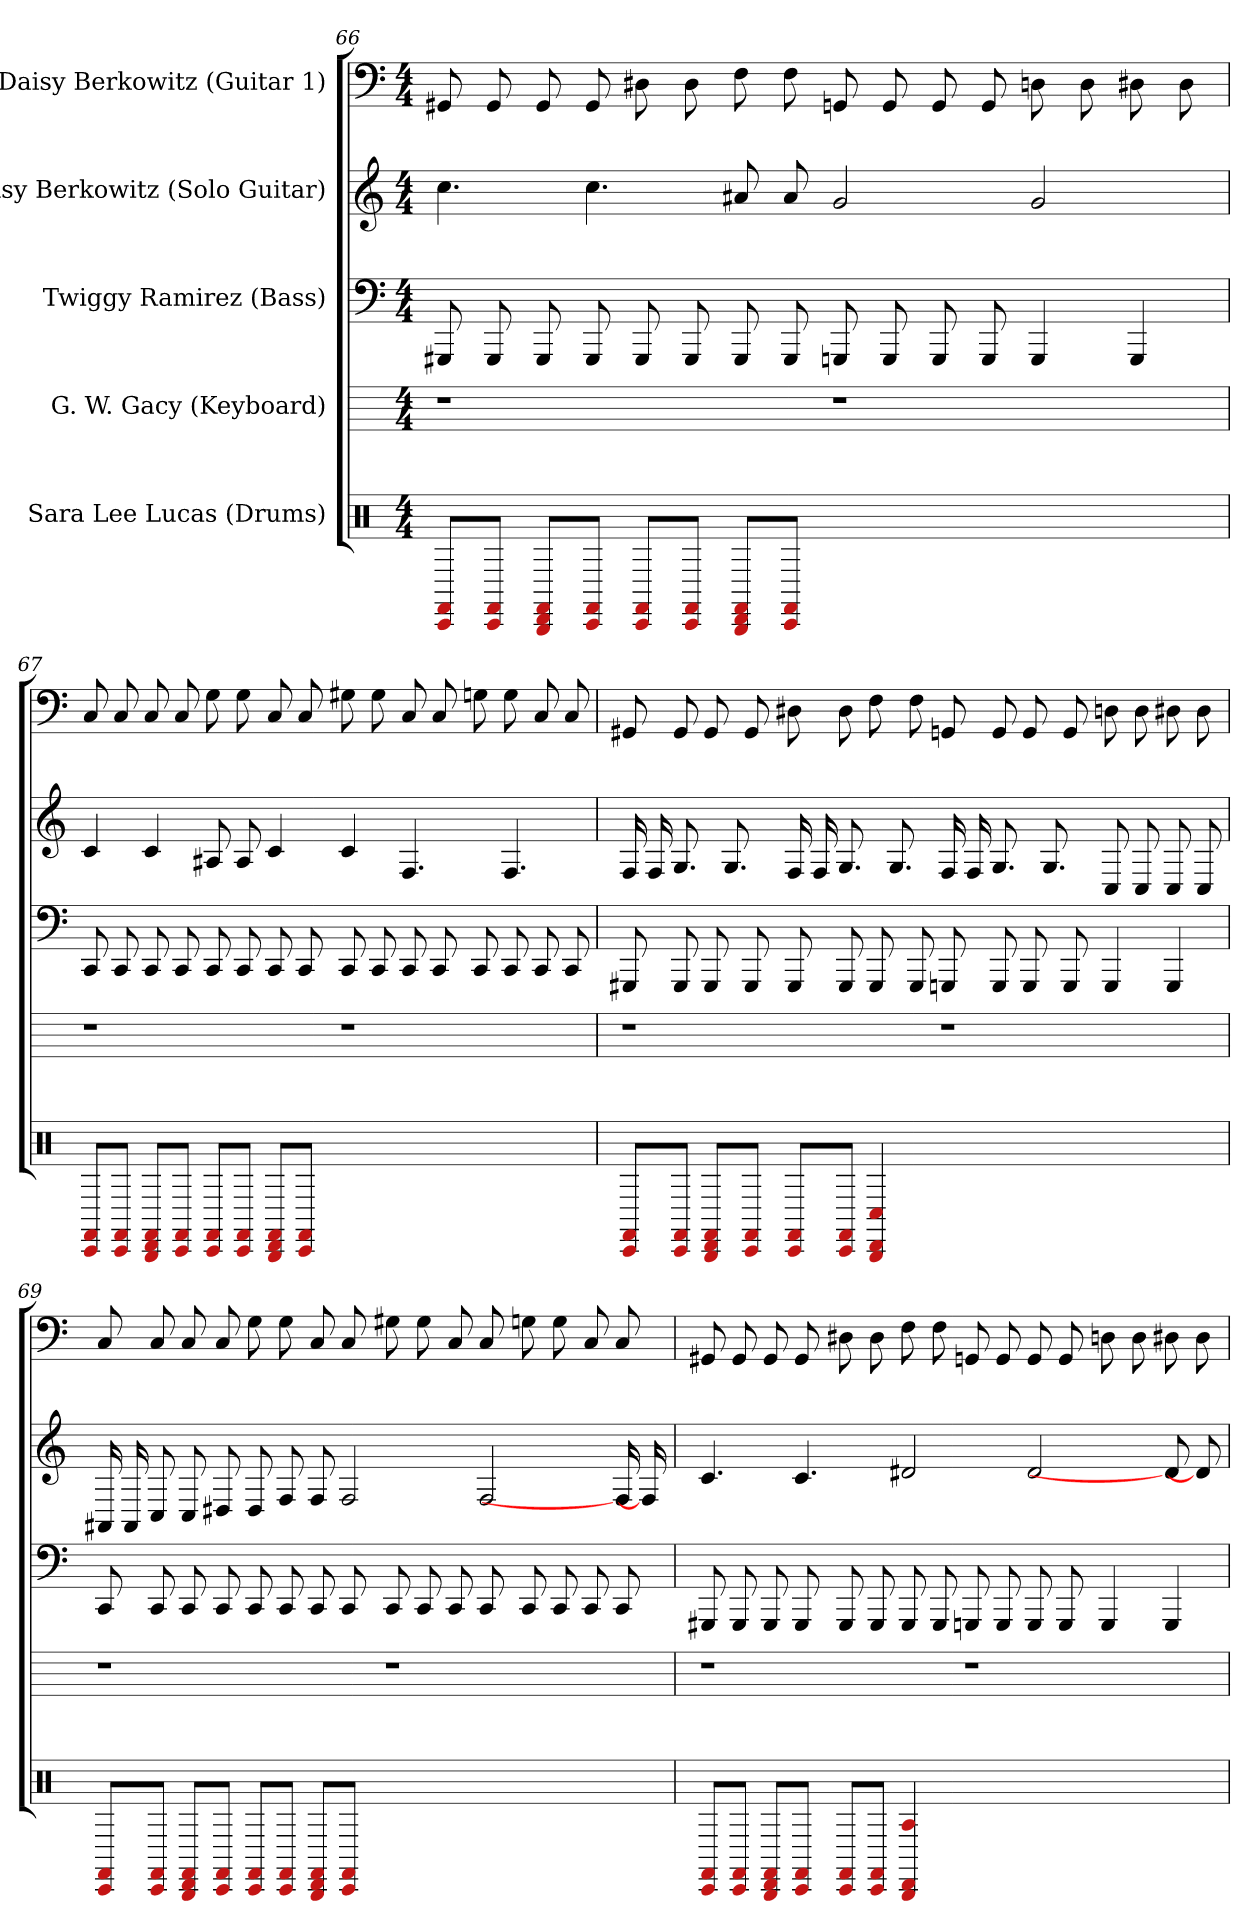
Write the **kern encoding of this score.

**kern	**kern	**kern	**kern	**kern
*part5	*part4	*part3	*part2	*part1
*staff5	*staff4	*staff3	*staff2	*staff1
*I"Sara Lee Lucas (Drums)	*I"G. W. Gacy (Keyboard)	*I"Twiggy Ramirez (Bass)	*I"Daisy Berkowitz (Solo Guitar)	*I"Daisy Berkowitz (Guitar 1)
*clefX	*	*	*	*
*k[]	*k[]	*k[]	*k[]	*k[]
*M4/4	*M4/4	*M4/4	*M4/4	*M4/4
=66	=66	=66	=66	=66
8FF#/ 8CC/L	1r	8GGG#	4.cc	8GG#
8FF#/ 8CC/J	.	8GGG#	.	8GG#
8FF#/ 8DD/ 8BBB/L	.	8GGG#	.	8GG#
8FF#/ 8CC/J	.	8GGG#	4.cc	8GG#
8FF#/ 8CC/L	.	8GGG#	.	8D#
8FF#/ 8CC/J	.	8GGG#	.	8D#
8FF#/ 8DD/ 8BBB/L	.	8GGG#	8a#	8F
8FF#/ 8CC/J	.	8GGG#	8a#	8F
1ryy	1r	8GGG	2g	8GG
.	.	8GGG	.	8GG
.	.	8GGG	.	8GG
.	.	8GGG	.	8GG
.	.	4GGG	2g	8D
.	.	.	.	8D
.	.	4GGG	.	8D#
.	.	.	.	8D#
=67	=67	=67	=67	=67
8FF#/ 8CC/L	1r	8CC	4c	8C
8FF#/ 8CC/J	.	8CC	.	8C
8FF#/ 8DD/ 8BBB/L	.	8CC	4c	8C
8FF#/ 8CC/J	.	8CC	.	8C
8FF#/ 8CC/L	.	8CC	8A#	8G
8FF#/ 8CC/J	.	8CC	8A#	8G
8FF#/ 8DD/ 8BBB/L	.	8CC	4c	8C
8FF#/ 8CC/J	.	8CC	.	8C
1ryy	1r	8CC	4c	8G#
.	.	8CC	.	8G#
.	.	8CC	4.F	8C
.	.	8CC	.	8C
.	.	8CC	.	8G
.	.	8CC	4.F	8G
.	.	8CC	.	8C
.	.	8CC	.	8C
=68	=68	=68	=68	=68
8FF#/ 8CC/L	1r	8GGG#	16F	8GG#
.	.	.	16F	.
8FF#/ 8CC/J	.	8GGG#	8.G	8GG#
8FF#/ 8DD/ 8BBB/L	.	8GGG#	.	8GG#
.	.	.	8.G	.
8FF#/ 8CC/J	.	8GGG#	.	8GG#
8FF#/ 8CC/L	.	8GGG#	16F	8D#
.	.	.	16F	.
8FF#/ 8CC/J	.	8GGG#	8.G	8D#
4C# 4DD 4BBB	.	8GGG#	.	8F
.	.	.	8.G	.
.	.	8GGG#	.	8F
1ryy	1r	8GGG	16F	8GG
.	.	.	16F	.
.	.	8GGG	8.G	8GG
.	.	8GGG	.	8GG
.	.	.	8.G	.
.	.	8GGG	.	8GG
.	.	4GGG	8C	8D
.	.	.	8C	8D
.	.	4GGG	8C	8D#
.	.	.	8C	8D#
=69	=69	=69	=69	=69
8FF#/ 8CC/L	1r	8CC	16AA#	8C
.	.	.	16AA#	.
8FF#/ 8CC/J	.	8CC	8C	8C
8FF#/ 8DD/ 8BBB/L	.	8CC	8C	8C
8FF#/ 8CC/J	.	8CC	8D#	8C
8FF#/ 8CC/L	.	8CC	8D#	8G
8FF#/ 8CC/J	.	8CC	8F	8G
8FF#/ 8DD/ 8BBB/L	.	8CC	8F	8C
8FF#/ 8CC/J	.	8CC	2F	8C
1ryy	1r	8CC	.	8G#
.	.	8CC	.	8G#
.	.	8CC	.	8C
.	.	8CC	2F	8C
.	.	8CC	.	8G
.	.	8CC	.	8G
.	.	8CC	.	8C
.	.	8CC	16F]	8C
.	.	.	16F]	.
=70	=70	=70	=70	=70
8FF#/ 8CC/L	1r	8GGG#	4.c	8GG#
8FF#/ 8CC/J	.	8GGG#	.	8GG#
8FF#/ 8DD/ 8BBB/L	.	8GGG#	.	8GG#
8FF#/ 8CC/J	.	8GGG#	4.c	8GG#
8FF#/ 8CC/L	.	8GGG#	.	8D#
8FF#/ 8CC/J	.	8GGG#	.	8D#
4A 4DD 4BBB	.	8GGG#	2d#	8F
.	.	8GGG#	.	8F
1ryy	1r	8GGG	.	8GG
.	.	8GGG	.	8GG
.	.	8GGG	2d#	8GG
.	.	8GGG	.	8GG
.	.	4GGG	.	8D
.	.	.	.	8D
.	.	4GGG	8d#]	8D#
.	.	.	8d#]	8D#
=	=	=	=	=
*-	*-	*-	*-	*-
